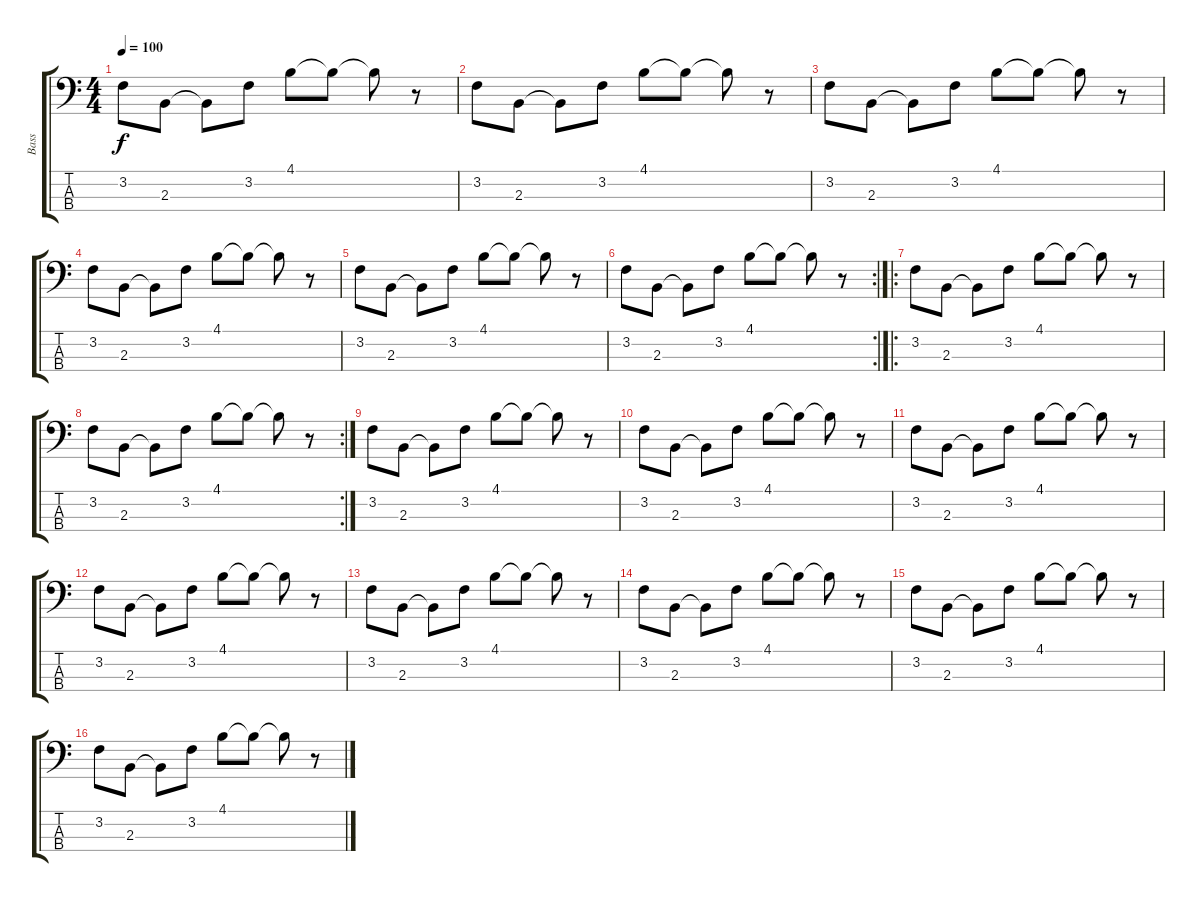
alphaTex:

\track ("Bass" "Bass") {instrument electricbassfinger}
\staff {score tabs}
\tuning (G2 D2 A1 E1) {hide}
\ts (4 4)
\tempo 100
\clef f4
\ks c
3.2.8{dy f} 2.3.8 2.3{t}.8 3.2.8 4.1.8 4.1{t}.8 4.1{t}.8 r.8 |
3.2.8 2.3.8 2.3{t}.8 3.2.8 4.1.8 4.1{t}.8 4.1{t}.8 r.8 |
3.2.8 2.3.8 2.3{t}.8 3.2.8 4.1.8 4.1{t}.8 4.1{t}.8 r.8 |
3.2.8 2.3.8 2.3{t}.8 3.2.8 4.1.8 4.1{t}.8 4.1{t}.8 r.8 |
3.2.8 2.3.8 2.3{t}.8 3.2.8 4.1.8 4.1{t}.8 4.1{t}.8 r.8 |
\rc 2
3.2.8 2.3.8 2.3{t}.8 3.2.8 4.1.8 4.1{t}.8 4.1{t}.8 r.8 |
\ro
3.2.8 2.3.8 2.3{t}.8 3.2.8 4.1.8 4.1{t}.8 4.1{t}.8 r.8 |
\rc 2
3.2.8 2.3.8 2.3{t}.8 3.2.8 4.1.8 4.1{t}.8 4.1{t}.8 r.8 |
3.2.8 2.3.8 2.3{t}.8 3.2.8 4.1.8 4.1{t}.8 4.1{t}.8 r.8 |
3.2.8 2.3.8 2.3{t}.8 3.2.8 4.1.8 4.1{t}.8 4.1{t}.8 r.8 |
3.2.8 2.3.8 2.3{t}.8 3.2.8 4.1.8 4.1{t}.8 4.1{t}.8 r.8 |
3.2.8 2.3.8 2.3{t}.8 3.2.8 4.1.8 4.1{t}.8 4.1{t}.8 r.8 |
3.2.8 2.3.8 2.3{t}.8 3.2.8 4.1.8 4.1{t}.8 4.1{t}.8 r.8 |
3.2.8 2.3.8 2.3{t}.8 3.2.8 4.1.8 4.1{t}.8 4.1{t}.8 r.8 |
3.2.8 2.3.8 2.3{t}.8 3.2.8 4.1.8 4.1{t}.8 4.1{t}.8 r.8 |
3.2.8 2.3.8 2.3{t}.8 3.2.8 4.1.8 4.1{t}.8 4.1{t}.8 r.8
